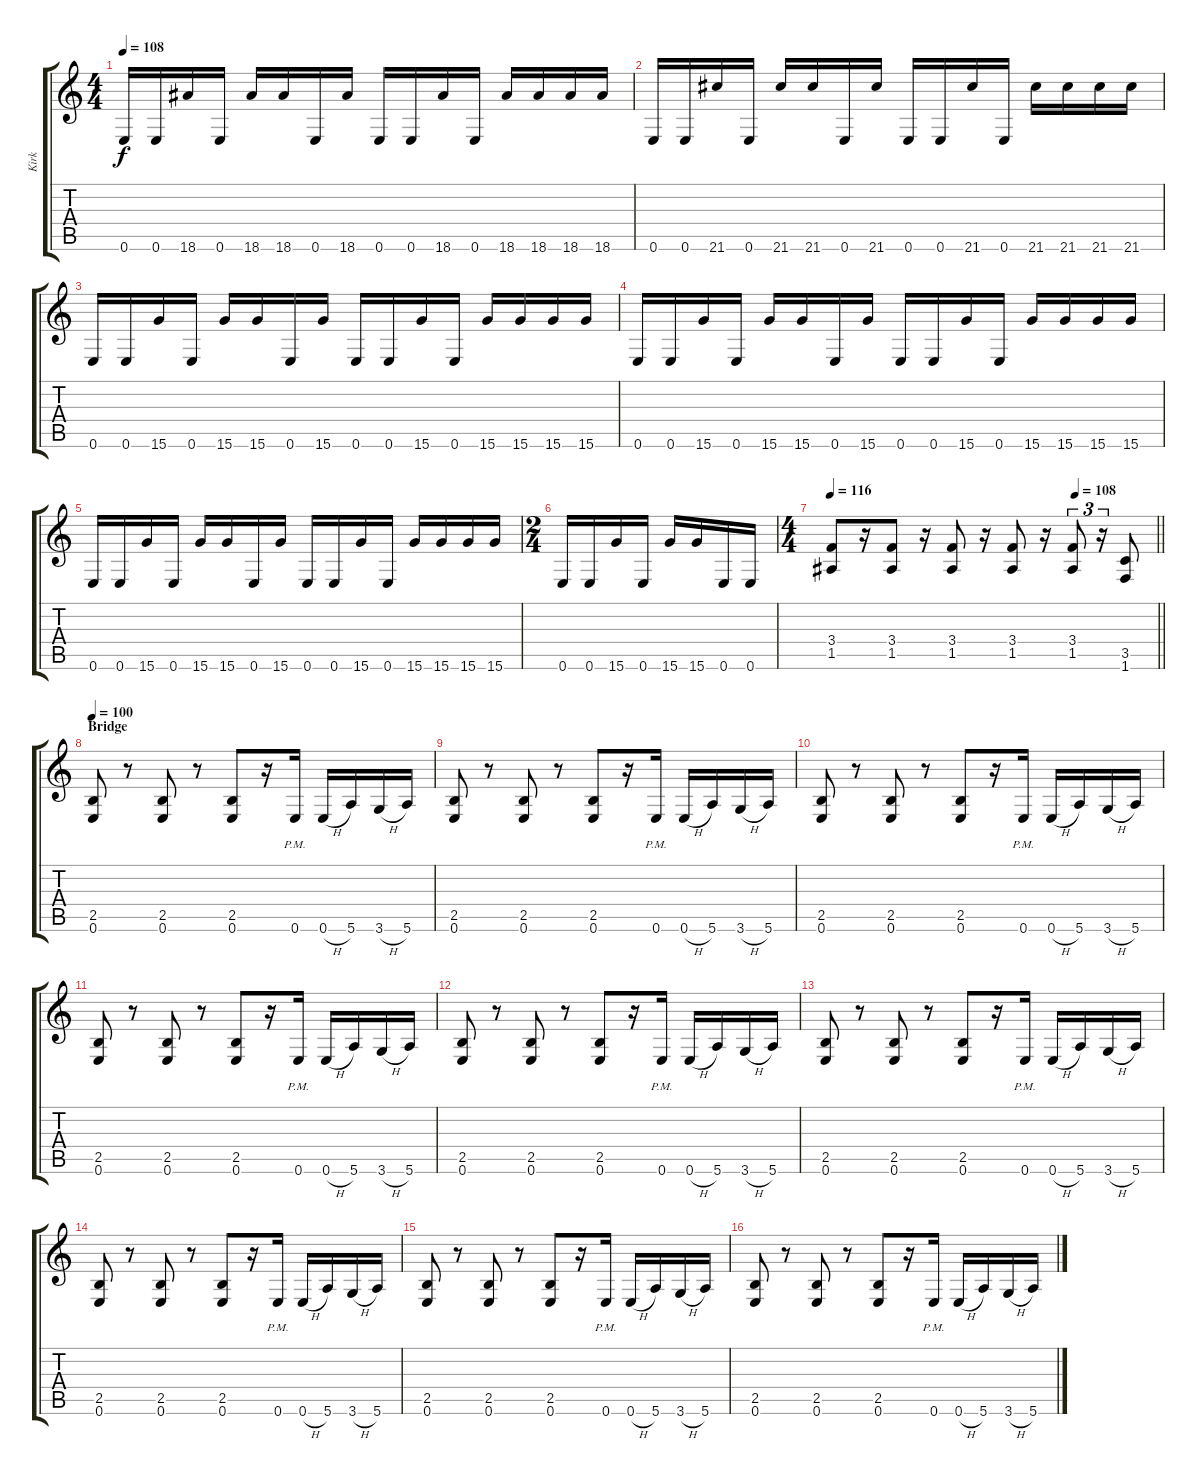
\track ("Kirk" "Kirk") {instrument distortionguitar}
\staff {score tabs}
\tuning (E4 B3 G3 D3 A2 E2) {hide}
\ts (4 4)
\tempo 108
\clef g2
\ks c
0.6.16{dy f} 0.6.16 18.6.16 0.6.16 18.6.16 18.6.16 0.6.16 18.6.16 0.6.16 0.6.16 18.6.16 0.6.16 18.6.16 18.6.16 18.6.16 18.6.16 |
0.6.16 0.6.16 21.6.16 0.6.16 21.6.16 21.6.16 0.6.16 21.6.16 0.6.16 0.6.16 21.6.16 0.6.16 21.6.16 21.6.16 21.6.16 21.6.16 |
0.6.16 0.6.16 15.6.16 0.6.16 15.6.16 15.6.16 0.6.16 15.6.16 0.6.16 0.6.16 15.6.16 0.6.16 15.6.16 15.6.16 15.6.16 15.6.16 |
0.6.16 0.6.16 15.6.16 0.6.16 15.6.16 15.6.16 0.6.16 15.6.16 0.6.16 0.6.16 15.6.16 0.6.16 15.6.16 15.6.16 15.6.16 15.6.16 |
0.6.16 0.6.16 15.6.16 0.6.16 15.6.16 15.6.16 0.6.16 15.6.16 0.6.16 0.6.16 15.6.16 0.6.16 15.6.16 15.6.16 15.6.16 15.6.16 |
\ts (2 4)
0.6.16 0.6.16 15.6.16 0.6.16 15.6.16 15.6.16 0.6.16 0.6.16 |
\ts (4 4)
\tempo 116
\tempo (108 0.75)
\barLineRight lightlight
(3.4 1.5).8 r.16 (3.4 1.5).8 r.16 (3.4 1.5).8 r.16 (3.4 1.5).8 r.16 (3.4 1.5).8{tu (3 2)} r.16{tu (3 2)} (3.5 1.6).8 |
\section ("" "Bridge")
\tempo 100
(2.5 0.6).8 r.8 (2.5 0.6).8 r.8 (2.5 0.6).8 r.16 0.6{pm}.16 0.6{h}.16 5.6.16 3.6{h}.16 5.6.16 |
(2.5 0.6).8 r.8 (2.5 0.6).8 r.8 (2.5 0.6).8 r.16 0.6{pm}.16 0.6{h}.16 5.6.16 3.6{h}.16 5.6.16 |
(2.5 0.6).8 r.8 (2.5 0.6).8 r.8 (2.5 0.6).8 r.16 0.6{pm}.16 0.6{h}.16 5.6.16 3.6{h}.16 5.6.16 |
(2.5 0.6).8 r.8 (2.5 0.6).8 r.8 (2.5 0.6).8 r.16 0.6{pm}.16 0.6{h}.16 5.6.16 3.6{h}.16 5.6.16 |
(2.5 0.6).8 r.8 (2.5 0.6).8 r.8 (2.5 0.6).8 r.16 0.6{pm}.16 0.6{h}.16 5.6.16 3.6{h}.16 5.6.16 |
(2.5 0.6).8 r.8 (2.5 0.6).8 r.8 (2.5 0.6).8 r.16 0.6{pm}.16 0.6{h}.16 5.6.16 3.6{h}.16 5.6.16 |
(2.5 0.6).8 r.8 (2.5 0.6).8 r.8 (2.5 0.6).8 r.16 0.6{pm}.16 0.6{h}.16 5.6.16 3.6{h}.16 5.6.16 |
(2.5 0.6).8 r.8 (2.5 0.6).8 r.8 (2.5 0.6).8 r.16 0.6{pm}.16 0.6{h}.16 5.6.16 3.6{h}.16 5.6.16 |
(2.5 0.6).8{volume 4} r.8 (2.5 0.6).8 r.8 (2.5 0.6).8 r.16 0.6{pm}.16 0.6{h}.16 5.6.16 3.6{h}.16 5.6.16
